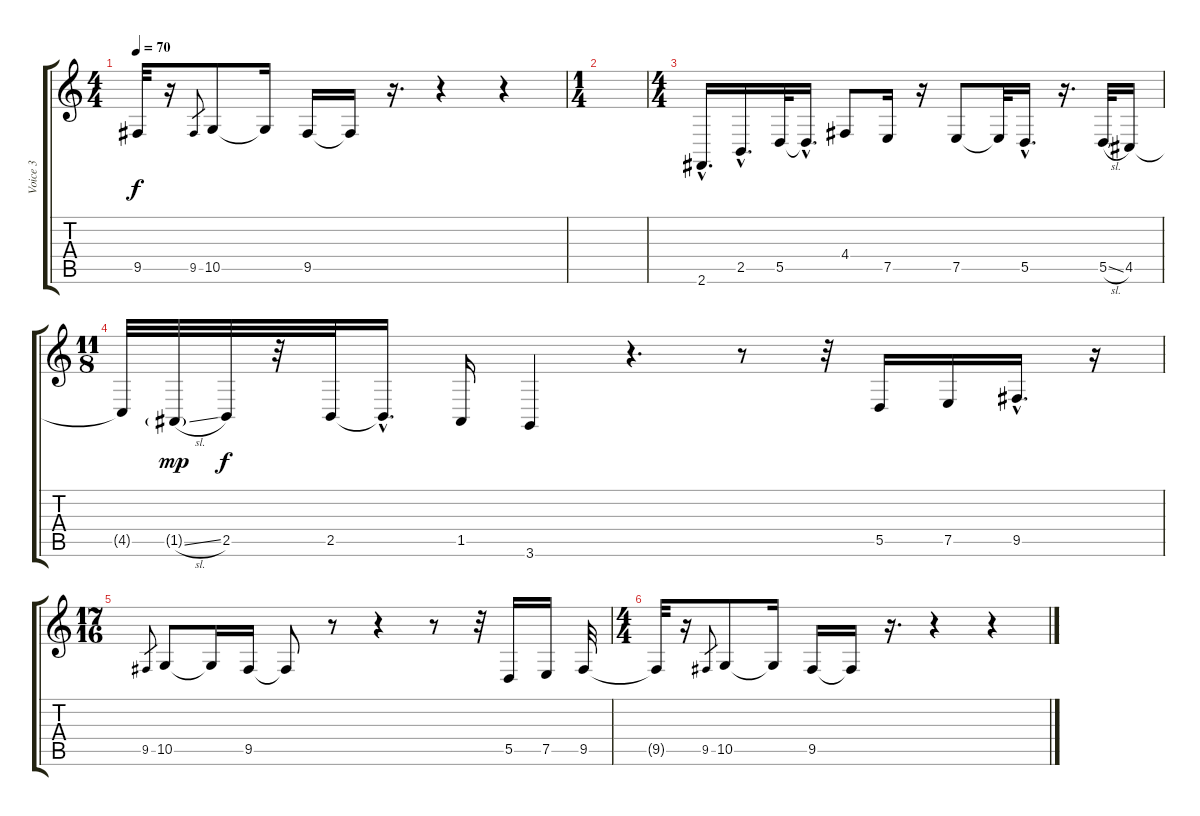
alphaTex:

\track ("Voice 3" "Voice 3") {instrument clarinet}
\staff {score tabs}
\tuning (E4 B3 G3 D3 A2 E2) {hide}
\ts (4 4)
\tempo 70
\clef g2
\ks c
9.5{t}.32{dy f} r.16 9.5.8{gr} 10.5.8 10.5{t}.16 9.5.16 9.5{t}.16 r.16{d} r.4 r.4 |
\ts (1 4)
|
\ts (4 4)
2.6{hac}.16{d} 2.5{hac}.16{d} 5.5.32 5.5{hac t}.16{d} 4.4.8 7.5.16 r.16 7.5.8 7.5{t}.32 5.5{hac}.16{d} r.16{d} 5.5{sl}.32 4.5.16 |
\ts (11 8)
4.5{t}.32 1.5{sl g}.32{dy mp} 2.5.32{dy f} r.32 2.5.32 2.5{hac t}.16{d} 1.5.16 3.6.4 r.4{d} r.8 r.32 5.5.16 7.5.16 9.5{hac}.16{d} r.16 |
\ts (17 16)
9.5.8{gr} 10.5.8 10.5{t}.16 9.5.16 9.5{t}.8 r.8 r.4 r.8 r.32 5.5.16 7.5.16 9.5.32 |
\ts (4 4)
9.5{t}.32 r.16 9.5.8{gr} 10.5.8 10.5{t}.16 9.5.16 9.5{t}.16 r.16{d} r.4 r.4
